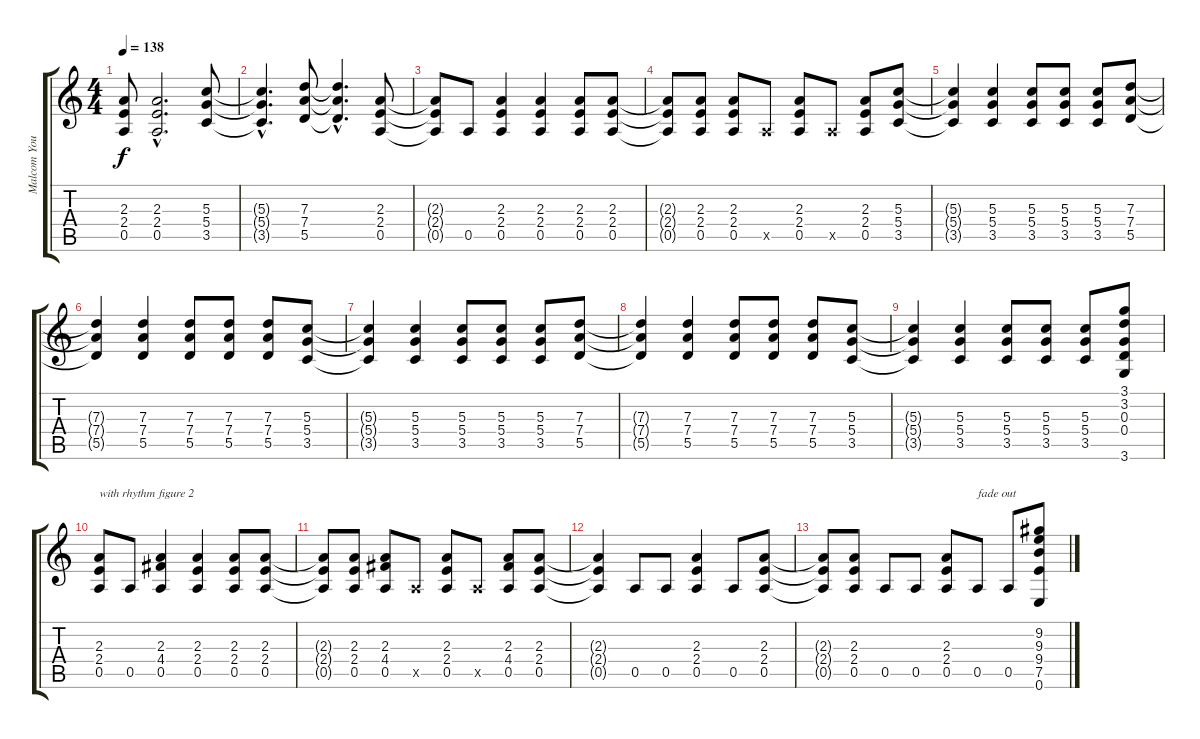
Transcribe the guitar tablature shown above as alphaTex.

\track ("Malcom Young" "Malcom You") {instrument overdrivenguitar}
\staff {score tabs}
\tuning (E4 B3 G3 D3 A2 E2) {hide}
\ts (4 4)
\tempo 138
\clef g2
\ks c
(2.3{t} 2.4{t} 0.5{t}).8{dy f} (2.3{hac} 2.4{hac} 0.5{hac}).2{d} (5.3 5.4 3.5).8 |
(5.3{hac t} 5.4{hac t} 3.5{hac t}).4{d} (7.3 7.4 5.5).8 (7.3{hac t} 7.4{hac t} 5.5{hac t}).4{d} (2.3 2.4 0.5).8 |
(2.3{t} 2.4{t} 0.5{t}).8 0.5.8 (2.3 2.4 0.5).4 (2.3 2.4 0.5).4 (2.3 2.4 0.5).8 (2.3 2.4 0.5).8 |
(2.3{t} 2.4{t} 0.5{t}).8 (2.3 2.4 0.5).8 (2.3 2.4 0.5).8 0.5{x}.8 (2.3 2.4 0.5).8 0.5{x}.8 (2.3 2.4 0.5).8 (5.3 5.4 3.5).8 |
(5.3{t} 5.4{t} 3.5{t}).4 (5.3 5.4 3.5).4 (5.3 5.4 3.5).8 (5.3 5.4 3.5).8 (5.3 5.4 3.5).8 (7.3 7.4 5.5).8 |
(7.3{t} 7.4{t} 5.5{t}).4 (7.3 7.4 5.5).4 (7.3 7.4 5.5).8 (7.3 7.4 5.5).8 (7.3 7.4 5.5).8 (5.3 5.4 3.5).8 |
(5.3{t} 5.4{t} 3.5{t}).4 (5.3 5.4 3.5).4 (5.3 5.4 3.5).8 (5.3 5.4 3.5).8 (5.3 5.4 3.5).8 (7.3 7.4 5.5).8 |
(7.3{t} 7.4{t} 5.5{t}).4 (7.3 7.4 5.5).4 (7.3 7.4 5.5).8 (7.3 7.4 5.5).8 (7.3 7.4 5.5).8 (5.3 5.4 3.5).8 |
(5.3{t} 5.4{t} 3.5{t}).4 (5.3 5.4 3.5).4 (5.3 5.4 3.5).8 (5.3 5.4 3.5).8 (5.3 5.4 3.5).8 (3.1 3.2 0.3 0.4 3.6).8 |
(2.3 2.4 0.5).8{txt "with rhythm figure 2"} 0.5.8 (2.3 4.4 0.5).4 (2.3 2.4 0.5).4 (2.3 2.4 0.5).8 (2.3 2.4 0.5).8 |
(2.3{t} 2.4{t} 0.5{t}).8 (2.3 2.4 0.5).8 (2.3 4.4 0.5).8 0.5{x}.8 (2.3 2.4 0.5).8 0.5{x}.8 (2.3 4.4 0.5).8 (2.3 2.4 0.5).8 |
(2.3{t} 2.4{t} 0.5{t}).4 0.5.8 0.5.8 (2.3 2.4 0.5).4 0.5.8 (2.3 2.4 0.5).8 |
(2.3{t} 2.4{t} 0.5{t}).8 (2.3 2.4 0.5).8 0.5.8 0.5.8 (2.3 2.4 0.5).8 0.5.8{txt "fade out"} 0.5.8 (9.2 9.3 9.4 7.5 0.6).8
